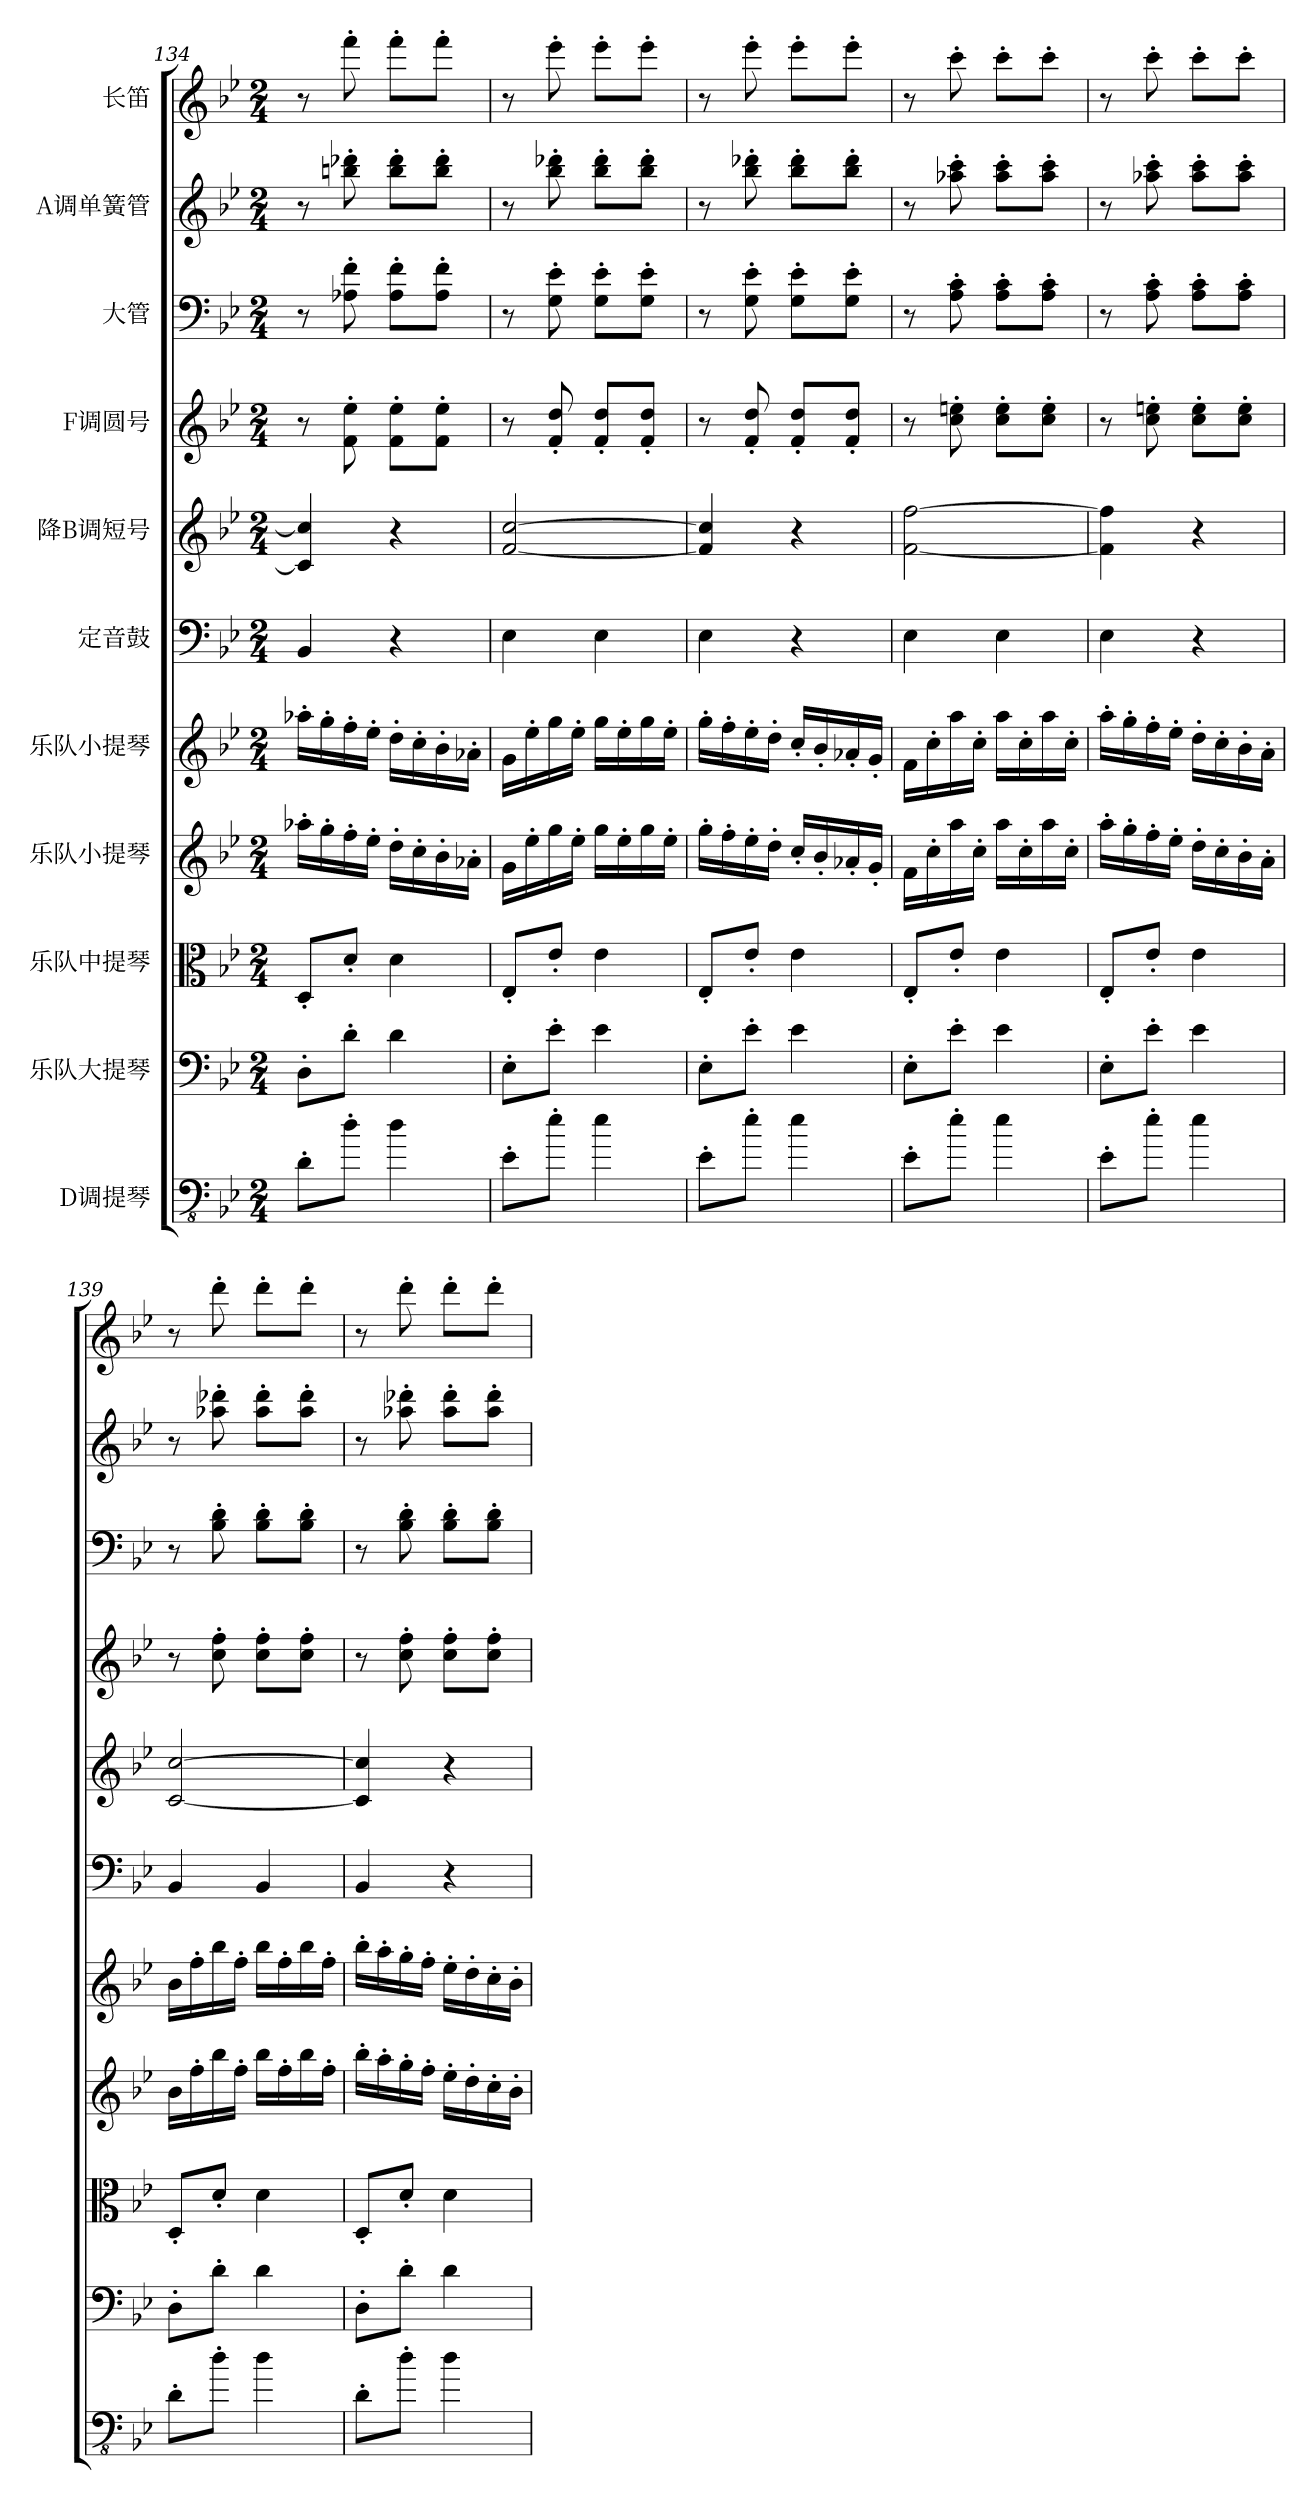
**kern	**kern	**kern	**kern	**kern	**kern	**kern	**kern	**kern	**kern	**kern
*part11	*part10	*part9	*part8	*part7	*part6	*part5	*part4	*part3	*part2	*part1
*staff11	*staff10	*staff9	*staff8	*staff7	*staff6	*staff5	*staff4	*staff3	*staff2	*staff1
*I"D调提琴	*I"乐队大提琴	*I"乐队中提琴	*I"乐队小提琴	*I"乐队小提琴	*I"定音鼓	*I"降B调短号	*I"F调圆号	*I"大管	*I"A调单簧管	*I"长笛
*clefFv4	*clefF4	*clefC3	*clefG2	*clefG2	*clefF4	*clefG2	*clefG2	*clefF4	*clefG2	*clefG2
*ITrd7c12	*	*	*	*	*	*ITrd1c2	*ITrd4c7	*	*ITrd2c3	*
*k[b-e-]	*k[b-e-]	*k[b-e-]	*k[b-e-]	*k[b-e-]	*k[b-e-]	*k[b-e-a-d-]	*k[b-e-a-]	*k[b-e-]	*k[f#]	*k[b-e-]
*M2/4	*M2/4	*M2/4	*M2/4	*M2/4	*M2/4	*M2/4	*M2/4	*M2/4	*M2/4	*M2/4
=134	=134	=134	=134	=134	=134	=134	=134	=134	=134	=134
8DD'\L	8D'\L	8D'/L	16aa-X'\LL	16aa-X'\LL	4BB-/	4B-/] 4b-/]	8r	8r	8r	8r
.	.	.	16gg'\	16gg'\	.	.	.	.	.	.
8D'\J	8d'\J	8d'/J	16ff'\	16ff'\	.	.	8B-\' 8a-\'	8A-X\' 8f\'	8gg#X\' 8bb-X\'	8fff'\
.	.	.	16ee-'\JJ	16ee-'\JJ	.	.	.	.	.	.
4D\	4d\	4d\	16dd'\LL	16dd'\LL	4r	4r	8B-\' 8a-\'L	8A-\' 8f\'L	8gg#\' 8bb-\'L	8fff'\L
.	.	.	16cc'\	16cc'\	.	.	.	.	.	.
.	.	.	16b-'\	16b-'\	.	.	8B-\' 8a-\'J	8A-\' 8f\'J	8gg#\' 8bb-\'J	8fff'\J
.	.	.	16a-X'\JJ	16a-X'\JJ	.	.	.	.	.	.
!!LO:PB:g=z
=135	=135	=135	=135	=135	=135	=135	=135	=135	=135	=135
8EE-'\L	8E-'\L	8E-'/L	16g\LL	16g\LL	4E-\	[2e-/ [2b-/	8r	8r	8r	8r
.	.	.	16ee-'\	16ee-'\	.	.	.	.	.	.
8E-'\J	8e-'\J	8e-'/J	16gg\	16gg\	.	.	8B-/' 8g/'	8G\' 8e-\'	8gg\' 8bb-X\'	8eee-'\
.	.	.	16ee-'\JJ	16ee-'\JJ	.	.	.	.	.	.
4E-\	4e-\	4e-\	16gg\LL	16gg\LL	4E-\	.	8B-/' 8g/'L	8G\' 8e-\'L	8gg\' 8bb-\'L	8eee-'\L
.	.	.	16ee-'\	16ee-'\	.	.	.	.	.	.
.	.	.	16gg\	16gg\	.	.	8B-/' 8g/'J	8G\' 8e-\'J	8gg\' 8bb-\'J	8eee-'\J
.	.	.	16ee-'\JJ	16ee-'\JJ	.	.	.	.	.	.
=136	=136	=136	=136	=136	=136	=136	=136	=136	=136	=136
8EE-'\L	8E-'\L	8E-'/L	16gg'\LL	16gg'\LL	4E-\	4e-/] 4b-/]	8r	8r	8r	8r
.	.	.	16ff'\	16ff'\	.	.	.	.	.	.
8E-'\J	8e-'\J	8e-'/J	16ee-'\	16ee-'\	.	.	8B-/' 8g/'	8G\' 8e-\'	8gg\' 8bb-X\'	8eee-'\
.	.	.	16dd'\JJ	16dd'\JJ	.	.	.	.	.	.
4E-\	4e-\	4e-\	16cc'/LL	16cc'/LL	4r	4r	8B-/' 8g/'L	8G\' 8e-\'L	8gg\' 8bb-\'L	8eee-'\L
.	.	.	16b-'/	16b-'/	.	.	.	.	.	.
.	.	.	16a-X'/	16a-X'/	.	.	8B-/' 8g/'J	8G\' 8e-\'J	8gg\' 8bb-\'J	8eee-'\J
.	.	.	16g'/JJ	16g'/JJ	.	.	.	.	.	.
=137	=137	=137	=137	=137	=137	=137	=137	=137	=137	=137
8EE-'\L	8E-'\L	8E-'/L	16f\LL	16f\LL	4E-\	[2e-\ [2ee-\	8r	8r	8r	8r
.	.	.	16cc'\	16cc'\	.	.	.	.	.	.
8E-'\J	8e-'\J	8e-'/J	16aa\	16aa\	.	.	8f\' 8an\'	8A\' 8c\'	8ffn\' 8aa\'	8ccc'\
.	.	.	16cc'\JJ	16cc'\JJ	.	.	.	.	.	.
4E-\	4e-\	4e-\	16aa\LL	16aa\LL	4E-\	.	8f\' 8a\'L	8A\' 8c\'L	8ff\' 8aa\'L	8ccc'\L
.	.	.	16cc'\	16cc'\	.	.	.	.	.	.
.	.	.	16aa\	16aa\	.	.	8f\' 8a\'J	8A\' 8c\'J	8ff\' 8aa\'J	8ccc'\J
.	.	.	16cc'\JJ	16cc'\JJ	.	.	.	.	.	.
=138	=138	=138	=138	=138	=138	=138	=138	=138	=138	=138
8EE-'\L	8E-'\L	8E-'/L	16aa'\LL	16aa'\LL	4E-\	4e-\] 4ee-\]	8r	8r	8r	8r
.	.	.	16gg'\	16gg'\	.	.	.	.	.	.
8E-'\J	8e-'\J	8e-'/J	16ff'\	16ff'\	.	.	8f\' 8an\'	8A\' 8c\'	8ffn\' 8aa\'	8ccc'\
.	.	.	16ee-'\JJ	16ee-'\JJ	.	.	.	.	.	.
4E-\	4e-\	4e-\	16dd'\LL	16dd'\LL	4r	4r	8f\' 8a\'L	8A\' 8c\'L	8ff\' 8aa\'L	8ccc'\L
.	.	.	16cc'\	16cc'\	.	.	.	.	.	.
.	.	.	16b-'\	16b-'\	.	.	8f\' 8a\'J	8A\' 8c\'J	8ff\' 8aa\'J	8ccc'\J
.	.	.	16a'\JJ	16a'\JJ	.	.	.	.	.	.
!!LO:PB:g=z
=139	=139	=139	=139	=139	=139	=139	=139	=139	=139	=139
8DD'\L	8D'\L	8D'/L	16b-\LL	16b-\LL	4BB-/	[2B-/ [2b-/	8r	8r	8r	8r
.	.	.	16ff'\	16ff'\	.	.	.	.	.	.
8D'\J	8d'\J	8d'/J	16bb-\	16bb-\	.	.	8f\' 8b-\'	8B-\' 8d\'	8ffn\' 8bb-X\'	8ddd'\
.	.	.	16ff'\JJ	16ff'\JJ	.	.	.	.	.	.
4D\	4d\	4d\	16bb-\LL	16bb-\LL	4BB-/	.	8f\' 8b-\'L	8B-\' 8d\'L	8ff\' 8bb-\'L	8ddd'\L
.	.	.	16ff'\	16ff'\	.	.	.	.	.	.
.	.	.	16bb-\	16bb-\	.	.	8f\' 8b-\'J	8B-\' 8d\'J	8ff\' 8bb-\'J	8ddd'\J
.	.	.	16ff'\JJ	16ff'\JJ	.	.	.	.	.	.
=140	=140	=140	=140	=140	=140	=140	=140	=140	=140	=140
8DD'\L	8D'\L	8D'/L	16bb-'\LL	16bb-'\LL	4BB-/	4B-/] 4b-/]	8r	8r	8r	8r
.	.	.	16aa'\	16aa'\	.	.	.	.	.	.
8D'\J	8d'\J	8d'/J	16gg'\	16gg'\	.	.	8f\' 8b-\'	8B-\' 8d\'	8ffn\' 8bb-X\'	8ddd'\
.	.	.	16ff'\JJ	16ff'\JJ	.	.	.	.	.	.
4D\	4d\	4d\	16ee-'\LL	16ee-'\LL	4r	4r	8f\' 8b-\'L	8B-\' 8d\'L	8ff\' 8bb-\'L	8ddd'\L
.	.	.	16dd'\	16dd'\	.	.	.	.	.	.
.	.	.	16cc'\	16cc'\	.	.	8f\' 8b-\'J	8B-\' 8d\'J	8ff\' 8bb-\'J	8ddd'\J
.	.	.	16b-'\JJ	16b-'\JJ	.	.	.	.	.	.
=	=	=	=	=	=	=	=	=	=	=
*-	*-	*-	*-	*-	*-	*-	*-	*-	*-	*-
